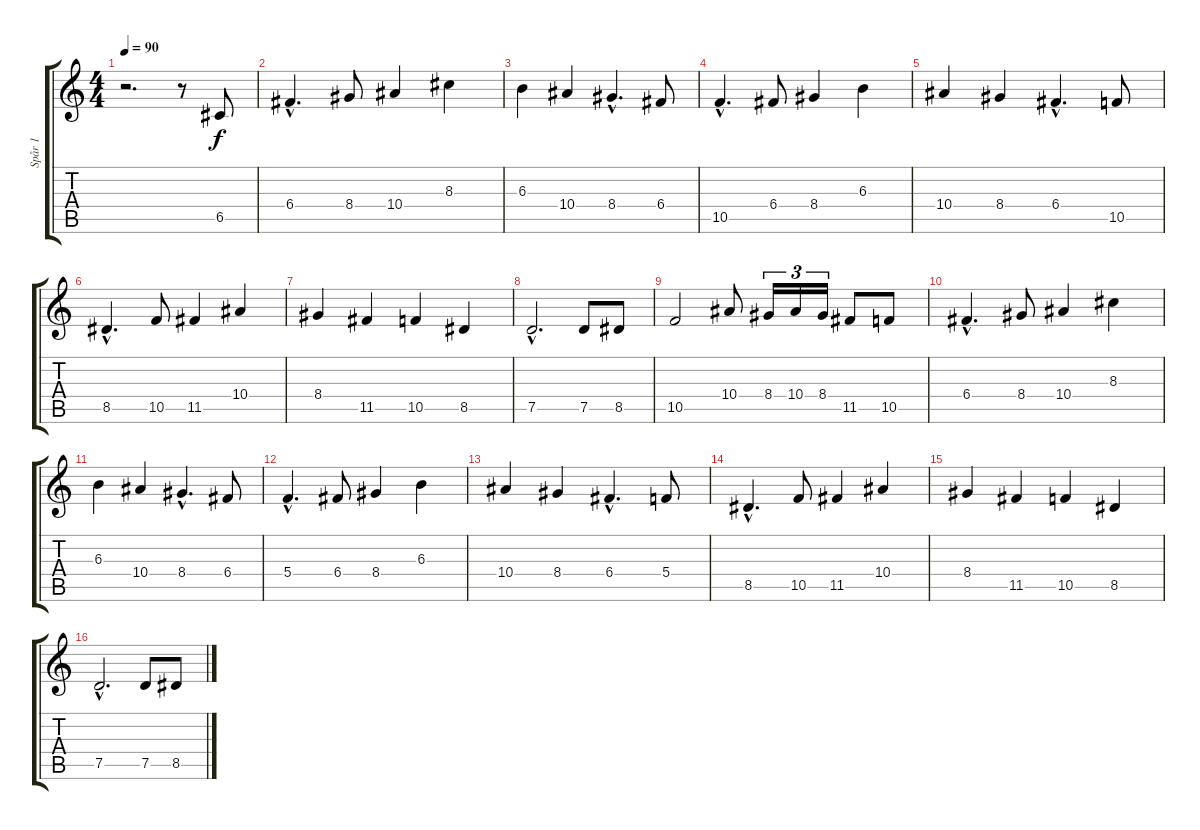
\track ("Spår 1" "Spår 1") {instrument distortionguitar}
\staff {score tabs}
\tuning (D4 A3 F3 C3 G2 D2) {hide}
\ts (4 4)
\tempo 90
\clef g2
\ks c
r.2{d dy f instrument distortionguitar} r.8 6.5.8 |
6.4{hac}.4{d} 8.4.8 10.4.4 8.3.4 |
6.3.4 10.4.4 8.4{hac}.4{d} 6.4.8 |
10.5{hac}.4{d} 6.4.8 8.4.4 6.3.4 |
10.4.4 8.4.4 6.4{hac}.4{d} 10.5.8 |
8.5{hac}.4{d} 10.5.8 11.5.4 10.4.4 |
8.4.4 11.5.4 10.5.4 8.5.4 |
7.5{hac}.2{d} 7.5.8 8.5.8 |
10.5.2 10.4.8 8.4.16{tu (3 2)} 10.4.16{tu (3 2)} 8.4.16{tu (3 2)} 11.5.8 10.5.8 |
6.4{hac}.4{d} 8.4.8 10.4.4 8.3.4 |
6.3.4 10.4.4 8.4{hac}.4{d} 6.4.8 |
5.4{hac}.4{d} 6.4.8 8.4.4 6.3.4 |
10.4.4 8.4.4 6.4{hac}.4{d} 5.4.8 |
8.5{hac}.4{d} 10.5.8 11.5.4 10.4.4 |
8.4.4 11.5.4 10.5.4 8.5.4 |
7.5{hac}.2{d} 7.5.8 8.5.8
